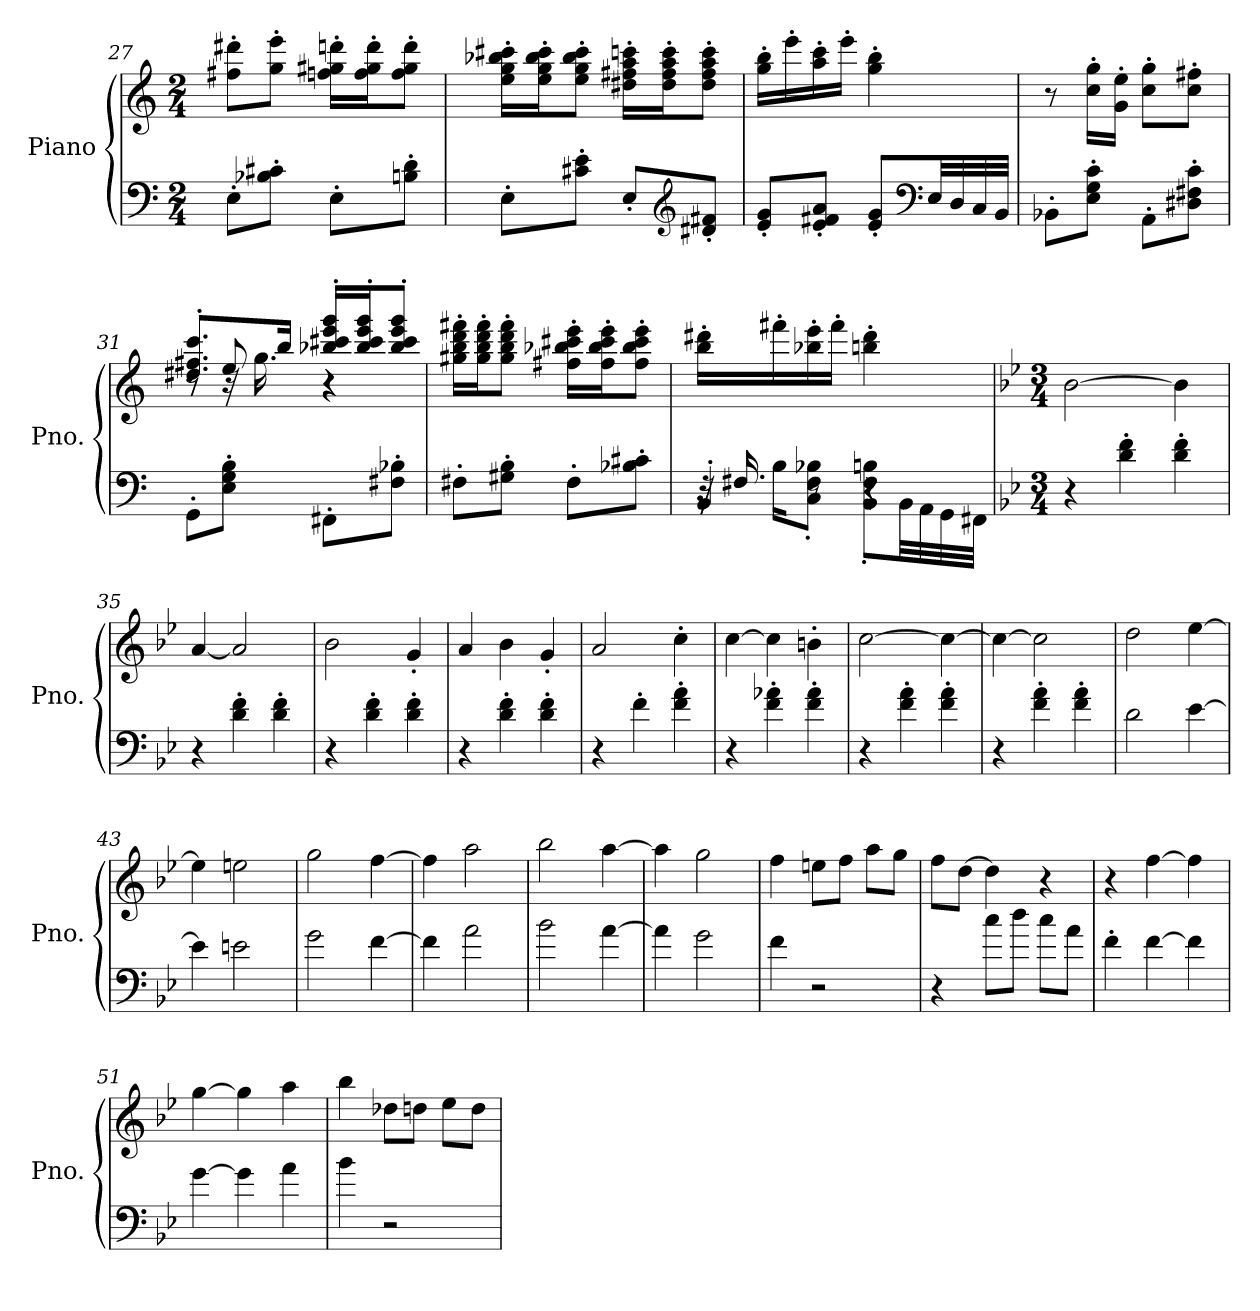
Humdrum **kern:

**kern	**kern
*part1	*part1
*staff2	*staff1
*I"Piano	*
*I'Pno.	*
!!LO:LB:g=z
*clefF4	*clefG2
*k[]	*k[]
*M2/4	*M2/4
=27	=27
8E'\L	8ff#X\' 8ddd#X\'L
8B-X\' 8c#X\'J	8gg\' 8eee\'J
8E'\L	16ffn\' 16gg#X\' 16dddn\'LL
.	16ff\' 16gg#\' 16ddd\'J
8Bn\' 8d\'J	8ff\' 8gg#\' 8ddd\'J
=28	=28
8E'\L	16ee\' 16gg\' 16bb-X\' 16ccc#X\'LL
.	16ee\' 16gg\' 16bb-\' 16ccc#\'J
8c#X\' 8e\'J	8ee\' 8gg\' 8bb-\' 8ccc#\'J
8E'/L	16dd#X\' 16ff#X\' 16aa\' 16cccn\'LL
.	16dd#\' 16ff#\' 16aa\' 16ccc\'J
*clefG2	*
8d#X/' 8f#X/'J	8dd#\' 8ff#\' 8aa\' 8ccc\'J
=29	=29
8e/' 8g/'L	16gg\' 16bb\'LL
.	16eee'\
8e/' 8f#X/' 8a/'J	16aa\' 16ccc\'
.	16eee'\JJ
8e/' 8g/'L	4gg\' 4bb\'
*clefF4	*
32E/LL	.
32D/	.
32C/	.
32BB/JJJ	.
!!LO:LB:g=z
=30	=30
8BB-X'\L	8r
8E\' 8G\' 8c\'J	16cc\' 16gg\'LL
.	16g\' 16ee\'JJ
8AA'\L	8cc\' 8gg\'L
8D#X\' 8F#X\' 8c\'J	8cc\' 8ff#X\'J
=31	=31
*	*^
*	*	*^
8GG'\L	8.dd#X/' 8.ff#X/' 8.ccc/'L	8r	8r
8E\' 8G\' 8B\'J	.	32r	8ee/
.	.	16.gg\	.
.	16bb/Jk	.	.
8FF#X'\L	16bb-X/' 16ccc#X/' 16eee/' 16ggg/'LL	4r	4r
.	16bb-/' 16ccc#/' 16eee/' 16ggg/'J	.	.
8F#X\' 8B-X\'J	8bb-/' 8ccc#/' 8eee/' 8ggg/'J	.	.
*	*v	*v	*v
=32	=32
8F#X'\L	16gg#X\' 16bb\' 16ddd\' 16fff#X\'LL
.	16gg#\' 16bb\' 16ddd\' 16fff#\'J
8G#X\' 8B\'J	8gg#\' 8bb\' 8ddd\' 8fff#\'J
8F#'\L	16ff#X\' 16bb-X\' 16ccc#X\' 16eee\'LL
.	16ff#\' 16bb-\' 16ccc#\' 16eee\'J
8B-X\' 8c#X\'J	8ff#\' 8bb-\' 8ccc#\' 8eee\'J
!!LO:LB:g=z
=33	=33
*^	*
*	*^	*
32r	16r	4BB'/	16bb\' 16ddd#X\'LL
16.F#X/	.	.	.
.	16B\KL	.	16fff#X'\
8r	8C\' 8F#\' 8B-X\'J	.	16bb-X\' 16eee\'
.	.	.	16fff#'\JJ
4r	8BB\' 8F#\' 8Bn\'L	4r	4bbn\' 4ddd#\'
.	32BB\LL	.	.
.	32AA\	.	.
.	32GG\	.	.
.	32FF#X\JJJ	.	.
*v	*v	*v	*
=34	=34
*k[b-e-]	*k[b-e-]
*M3/4	*M3/4
*	*MM220
4r	[2b-\
4d\' 4f\'	.
4d\' 4f\'	4b-\]
=35	=35
4r	[4a/
4d\' 4f\'	2a/]
4d\' 4f\'	.
=36	=36
4r	2b-\
4d\' 4f\'	.
4d\' 4f\'	4g'/
=37	=37
4r	4a/
4d\' 4f\'	4b-\
4d\' 4f\'	4g'/
=38	=38
4r	2a/
4f'\	.
4f\' 4a\'	4cc'\
=39	=39
4r	[4cc\
4f\' 4a-X\'	4cc\]
4f\' 4a-\'	4bn'\
!!LO:LB:g=z
=40	=40
4r	[2cc\
4f\' 4a\'	.
4f\' 4a\'	4cc\_
=41	=41
4r	4cc\_
4f\' 4a\'	2cc\]
4f\' 4a\'	.
=42	=42
2d\	2dd\
[4e-\	[4ee-\
=43	=43
4e-\]	4ee-\]
2en\	2een\
=44	=44
2g\	2gg\
[4f\	[4ff\
=45	=45
4f\]	4ff\]
2a\	2aa\
=46	=46
2b-\	2bb-\
[4a\	[4aa\
=47	=47
4a\]	4aa\]
2g\	2gg\
=48	=48
4f\	4ff\
2r	8een\L
.	8ff\J
.	8aa\L
.	8gg\J
!!LO:PB:g=z
=49	=49
4r	8ff\L
.	[8dd\J
8cc\L	4dd\]
8dd\J	.
8cc\L	4r
8a\J	.
=50	=50
4f'\	4r
[4f\	[4ff\
4f\]	4ff\]
=51	=51
[4g\	[4gg\
4g\]	4gg\]
4a\	4aa\
=52	=52
4b-\	4bb-\
2r	8dd-X\L
.	8ddn\J
.	8ee-\L
.	8dd\J
=	=
*-	*-
